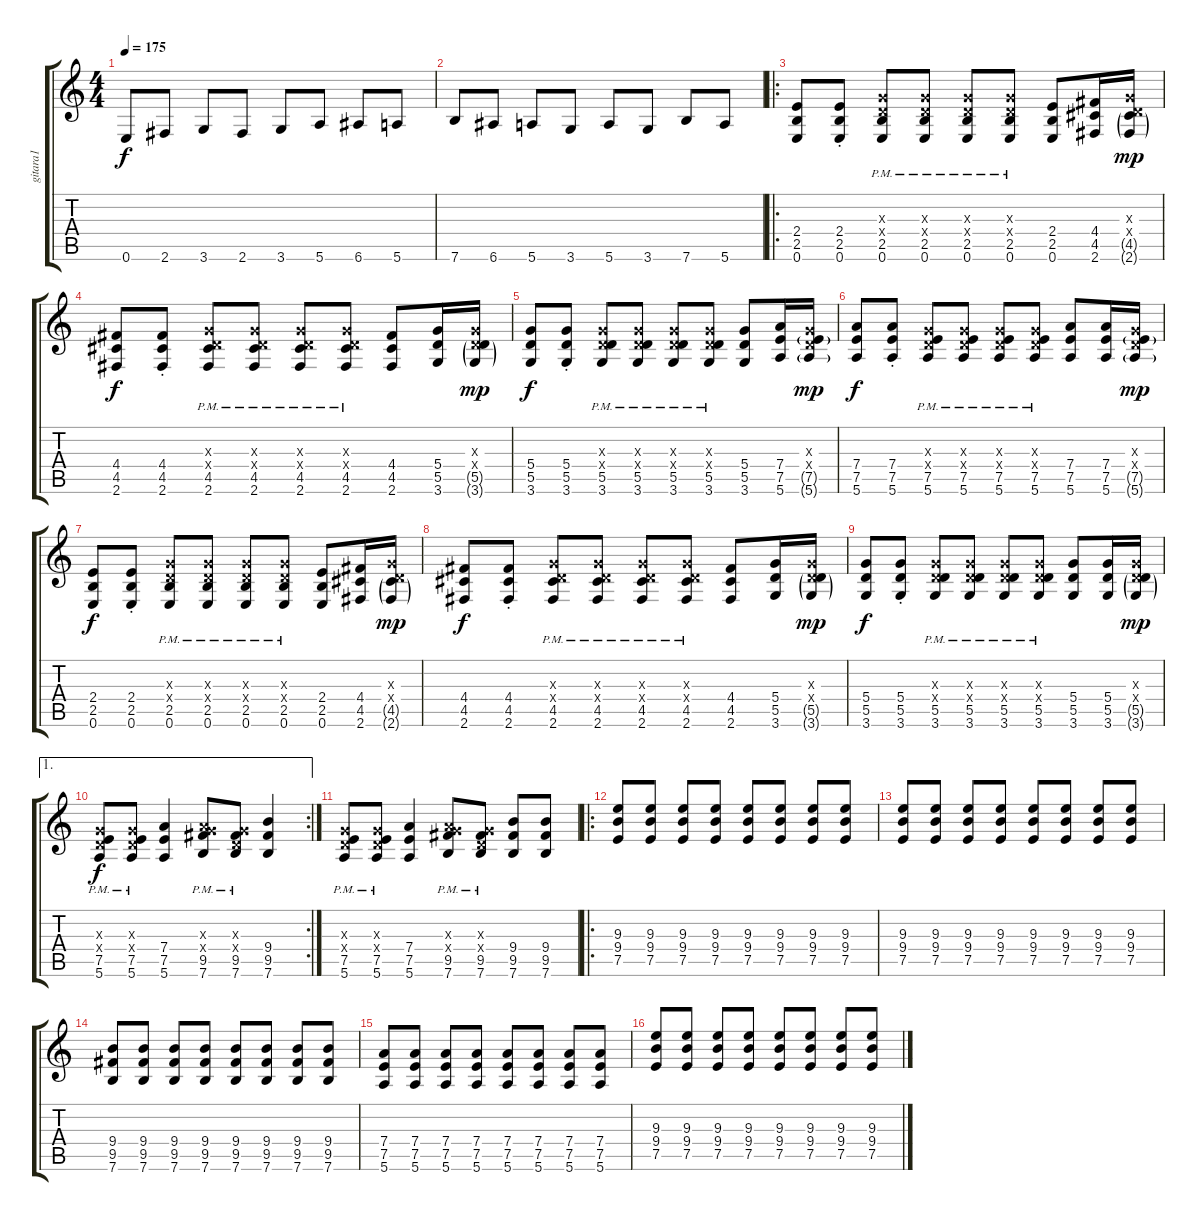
\track ("gitara1" "gitara1") {instrument distortionguitar}
\staff {score tabs}
\tuning (E4 B3 G3 D3 A2 E2) {hide}
\ts (4 4)
\tempo 175
\clef g2
\ks c
0.6.8{dy f} 2.6.8 3.6.8 2.6.8 3.6.8 5.6.8 6.6.8 5.6.8 |
7.6.8 6.6.8 5.6.8 3.6.8 5.6.8 3.6.8 7.6.8 5.6.8 |
\ro
(2.4 2.5 0.6).8 (2.4{st} 2.5{st} 0.6{st}).8 (0.3{x} 0.4{x} 2.5{pm} 0.6{pm}).8 (0.3{x} 0.4{x} 2.5{pm} 0.6{pm}).8 (0.3{x} 0.4{x} 2.5{pm} 0.6{pm}).8 (0.3{x} 0.4{x} 2.5{pm} 0.6{pm}).8 (2.4 2.5 0.6).8 (4.4 4.5 2.6).16 (0.3{x} 0.4{x} 4.5{g} 2.6{g}).16{dy mp} |
(4.4 4.5 2.6).8{dy f} (4.4{st} 4.5{st} 2.6{st}).8 (0.3{x} 0.4{x} 4.5{pm} 2.6{pm}).8 (0.3{x} 0.4{x} 4.5{pm} 2.6{pm}).8 (0.3{x} 0.4{x} 4.5{pm} 2.6{pm}).8 (0.3{x} 0.4{x} 4.5{pm} 2.6{pm}).8 (4.4 4.5 2.6).8 (5.4 5.5 3.6).16 (0.3{x} 0.4{x} 5.5{g} 3.6{g}).16{dy mp} |
(5.4 5.5 3.6).8{dy f} (5.4{st} 5.5{st} 3.6{st}).8 (0.3{x} 0.4{x} 5.5{pm} 3.6{pm}).8 (0.3{x} 0.4{x} 5.5{pm} 3.6{pm}).8 (0.3{x} 0.4{x} 5.5{pm} 3.6{pm}).8 (0.3{x} 0.4{x} 5.5{pm} 3.6{pm}).8 (5.4 5.5 3.6).8 (7.4 7.5 5.6).16 (0.3{x} 0.4{x} 7.5{g} 5.6{g}).16{dy mp} |
(7.4 7.5 5.6).8{dy f} (7.4{st} 7.5{st} 5.6{st}).8 (0.3{x} 0.4{x} 7.5{pm} 5.6{pm}).8 (0.3{x} 0.4{x} 7.5{pm} 5.6{pm}).8 (0.3{x} 0.4{x} 7.5{pm} 5.6{pm}).8 (0.3{x} 0.4{x} 7.5{pm} 5.6{pm}).8 (7.4 7.5 5.6).8 (7.4 7.5 5.6).16 (0.3{x} 0.4{x} 7.5{g} 5.6{g}).16{dy mp} |
(2.4 2.5 0.6).8{dy f} (2.4{st} 2.5{st} 0.6{st}).8 (0.3{x} 0.4{x} 2.5{pm} 0.6{pm}).8 (0.3{x} 0.4{x} 2.5{pm} 0.6{pm}).8 (0.3{x} 0.4{x} 2.5{pm} 0.6{pm}).8 (0.3{x} 0.4{x} 2.5{pm} 0.6{pm}).8 (2.4 2.5 0.6).8 (4.4 4.5 2.6).16 (0.3{x} 0.4{x} 4.5{g} 2.6{g}).16{dy mp} |
(4.4 4.5 2.6).8{dy f} (4.4{st} 4.5{st} 2.6{st}).8 (0.3{x} 0.4{x} 4.5{pm} 2.6{pm}).8 (0.3{x} 0.4{x} 4.5{pm} 2.6{pm}).8 (0.3{x} 0.4{x} 4.5{pm} 2.6{pm}).8 (0.3{x} 0.4{x} 4.5{pm} 2.6{pm}).8 (4.4 4.5 2.6).8 (5.4 5.5 3.6).16 (0.3{x} 0.4{x} 5.5{g} 3.6{g}).16{dy mp} |
(5.4 5.5 3.6).8{dy f} (5.4{st} 5.5{st} 3.6{st}).8 (0.3{x} 0.4{x} 5.5{pm} 3.6{pm}).8 (0.3{x} 0.4{x} 5.5{pm} 3.6{pm}).8 (0.3{x} 0.4{x} 5.5{pm} 3.6{pm}).8 (0.3{x} 0.4{x} 5.5{pm} 3.6{pm}).8 (5.4 5.5 3.6).8 (5.4 5.5 3.6).16 (0.3{x} 0.4{x} 5.5{g} 3.6{g}).16{dy mp} |
\ae 1
\rc 2
(0.3{x} 0.4{x} 7.5{pm} 5.6{pm}).8{dy f} (0.3{x} 0.4{x} 7.5{pm} 5.6{pm}).8 (7.4 7.5 5.6).4 (0.3{x} 7.4{x} 9.5{pm} 7.6{pm}).8 (0.3{x} 0.4{x} 9.5{pm} 7.6{pm}).8 (9.4 9.5 7.6).4 |
(0.3{x} 0.4{x} 7.5{pm} 5.6{pm}).8 (0.3{x} 0.4{x} 7.5{pm} 5.6{pm}).8 (7.4 7.5 5.6).4 (0.3{x} 7.4{x} 9.5{pm} 7.6{pm}).8 (0.3{x} 0.4{x} 9.5{pm} 7.6{pm}).8 (9.4 9.5 7.6).8 (9.4 9.5 7.6).8 |
\ro
(9.3 9.4 7.5).8 (9.3 9.4 7.5).8 (9.3 9.4 7.5).8 (9.3 9.4 7.5).8 (9.3 9.4 7.5).8 (9.3 9.4 7.5).8 (9.3 9.4 7.5).8 (9.3 9.4 7.5).8 |
(9.3 9.4 7.5).8 (9.3 9.4 7.5).8 (9.3 9.4 7.5).8 (9.3 9.4 7.5).8 (9.3 9.4 7.5).8 (9.3 9.4 7.5).8 (9.3 9.4 7.5).8 (9.3 9.4 7.5).8 |
(9.4 9.5 7.6).8 (9.4 9.5 7.6).8 (9.4 9.5 7.6).8 (9.4 9.5 7.6).8 (9.4 9.5 7.6).8 (9.4 9.5 7.6).8 (9.4 9.5 7.6).8 (9.4 9.5 7.6).8 |
(7.4 7.5 5.6).8 (7.4 7.5 5.6).8 (7.4 7.5 5.6).8 (7.4 7.5 5.6).8 (7.4 7.5 5.6).8 (7.4 7.5 5.6).8 (7.4 7.5 5.6).8 (7.4 7.5 5.6).8 |
(9.3 9.4 7.5).8 (9.3 9.4 7.5).8 (9.3 9.4 7.5).8 (9.3 9.4 7.5).8 (9.3 9.4 7.5).8 (9.3 9.4 7.5).8 (9.3 9.4 7.5).8 (9.3 9.4 7.5).8
